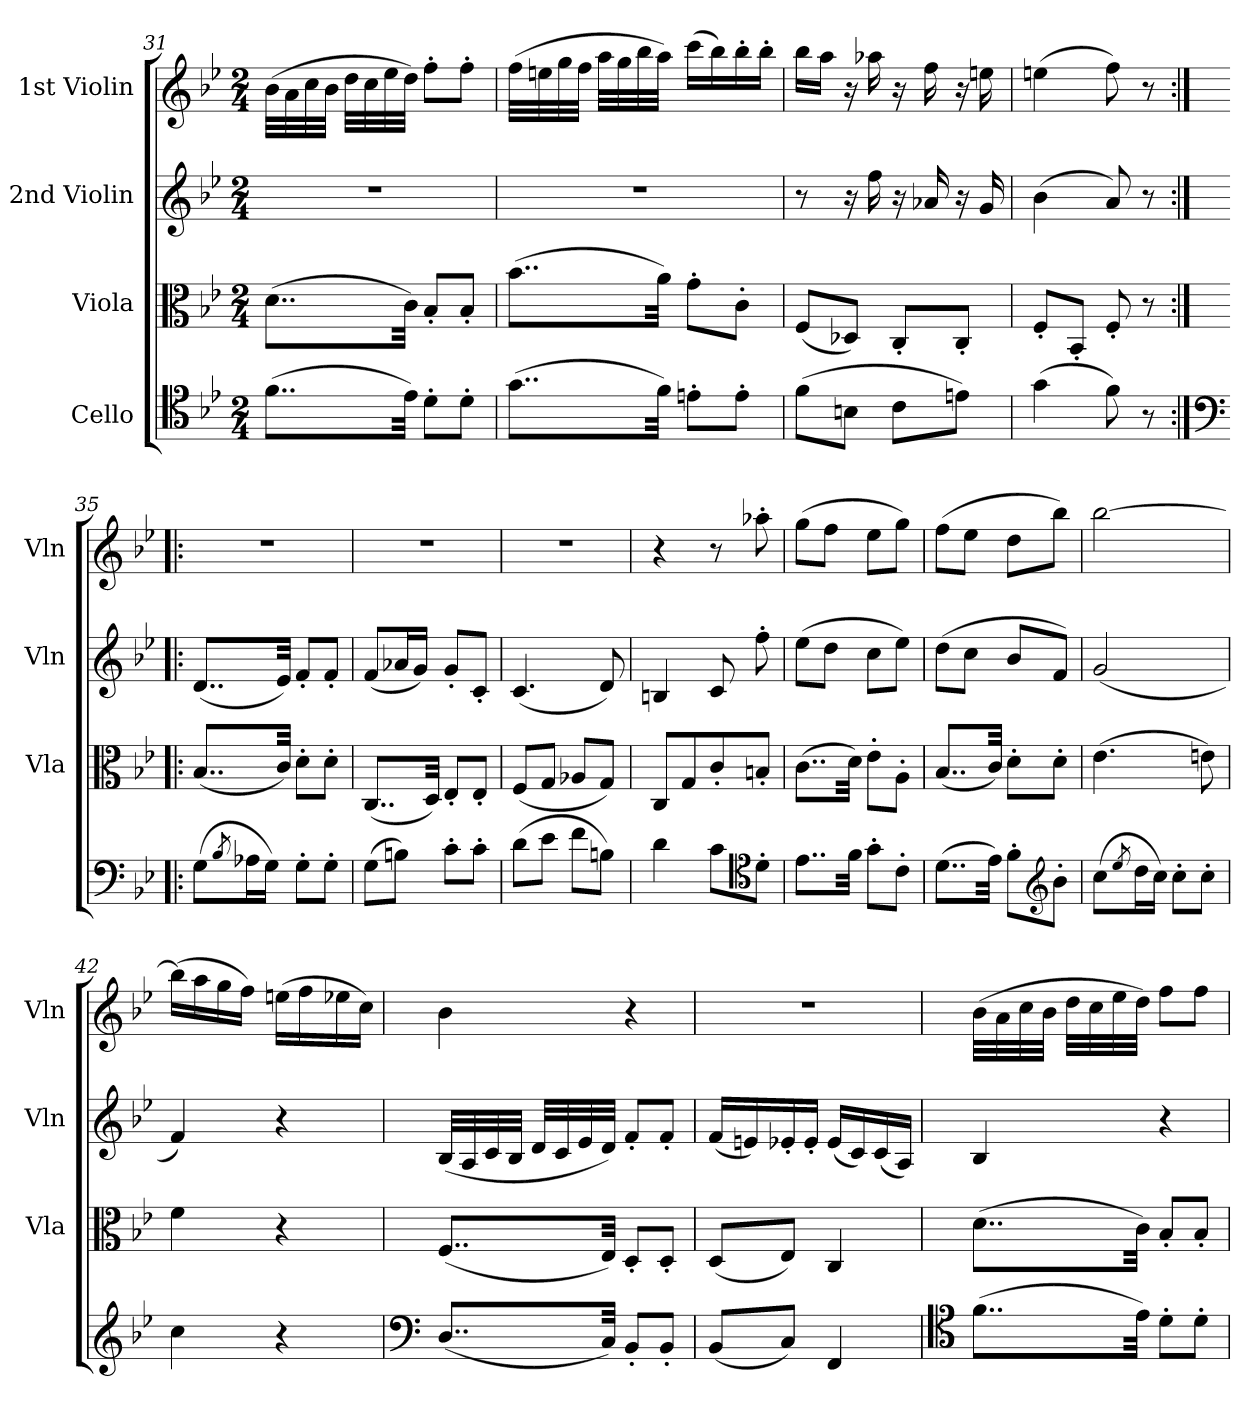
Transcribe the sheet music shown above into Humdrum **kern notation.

**kern	**kern	**kern	**kern
*part4	*part3	*part2	*part1
*staff4	*staff3	*staff2	*staff1
*I"Cello	*I"Viola	*I"2nd Violin	*I"1st Violin
*	*I'Vla	*I'Vln	*I'Vln
*clefC4	*clefC3	*clefG2	*clefG2
*k[b-e-]	*k[b-e-]	*k[b-e-]	*k[b-e-]
*B-:	*B-:	*B-:	*B-:
*M2/4	*M2/4	*M2/4	*M2/4
=31	=31	=31	=31
(8..f\L	(8..d\L	2r	(32b-\LLL
.	.	.	32a\
.	.	.	32cc\
.	.	.	32b-\JJJ
.	.	.	32dd\LLL
.	.	.	32cc\
.	.	.	32ee-\
32e-\Jkk)	32c\Jkk)	.	32dd\JJJ)
8d'\L	8B-'/L	.	8ff'\L
8d'\J	8B-'/J	.	8ff'\J
=32	=32	=32	=32
(8..g\L	(8..b-\L	2r	(32ff\LLL
.	.	.	32een\
.	.	.	32gg\
.	.	.	32ff\JJJ
.	.	.	32aa\LLL
.	.	.	32gg\
.	.	.	32bb-\
32f\Jkk)	32a\Jkk)	.	32aa\JJJ)
8en'\L	8g'\L	.	(16ccc\LL
.	.	.	16bb-\)
8e'\J	8c'\J	.	16bb-'\
.	.	.	16bb-'\JJ
=33	=33	=33	=33
(8f\L	(8F/L	8r	16bb-\LL
.	.	.	16aa\JJ
8Bn\J	8D-X/J)	16r	16r
.	.	16ff\	16aa-X\
8c\L	8C'/L	16r	16r
.	.	16a-X/	16ff\
8en\J)	8C'/J	16r	16r
.	.	16g/	16een\
=34	=34	=34	=34
(4g\	8F'/L	(4b-\	(4een\
.	8BB-'/J	.	.
8f\)	8F'/	8a/)	8ff\)
8r	8r	8r	8r
=35:|!|:	=35:|!|:	=35:|!|:	=35:|!|:
*clefF4	*	*	*
(8G\L	(8..B-/L	(8..d/L	2r
8qB-/	.	.	.
16A-X\L	.	.	.
16G\JJ)	.	.	.
.	32c/Jkk)	32e-/Jkk)	.
8G'\L	8d'\L	8f'/L	.
8G'\J	8d'\J	8f'/J	.
=36	=36	=36	=36
(8G\L	(8..C/L	(8f/L	2r
8Bn\J)	.	16a-X/L	.
.	.	16g/JJ)	.
.	32D/Jkk)	.	.
8c'\L	8E-'/L	8g'/L	.
8c'\J	8E-'/J	8c'/J	.
=37	=37	=37	=37
(8d\L	(8F/L	(4.c/	2r
8e-\J	8G/J	.	.
8f\L	8A-X/L	.	.
8Bn\J)	8G/J)	8d/)	.
=38	=38	=38	=38
4d\	8C/L	4Bn/	4r
.	8G/	.	.
8c\L	8c'/	8c/	8r
*clefC4	*	*	*
8d'\J	8Bn'/J	8ff'\	8aa-X'\
=39	=39	=39	=39
8..e-\L	(8..c\L	(8ee-\L	(8gg\L
.	.	8dd\J	8ff\J
32f\Jkk	32d\Jkk)	.	.
8g'\L	8e-'\L	8cc\L	8ee-\L
8c'\J	8A'\J	8ee-\J)	8gg\J)
=40	=40	=40	=40
(8..d\L	(8..B-/L	(8dd\L	(8ff\L
.	.	8cc\J	8ee-\J
32e-\Jkk)	32c/Jkk)	.	.
8f'\L	8d'\L	8b-/L	8dd\L
*clefG2	*	*	*
8b-'\J	8d'\J	8f/J)	8bb-\J)
=41	=41	=41	=41
(8cc\L	(4.e-\	(2g/	[2bb-\
8qee-/	.	.	.
16dd\L	.	.	.
16cc\JJ)	.	.	.
8cc'\L	.	.	.
8cc'\J	8en\)	.	.
=42	=42	=42	=42
4cc\	4f\	4f/)	(16bb-\LL]
.	.	.	16aa\
.	.	.	16gg\
.	.	.	16ff\JJ)
4r	4r	4r	(16een\LL
.	.	.	16ff\
.	.	.	16ee-X\
.	.	.	16cc\JJ)
=43	=43	=43	=43
*clefF4	*	*	*
(8..D/L	(8..F/L	(32B-/LLL	4b-\
.	.	32A/	.
.	.	32c/	.
.	.	32B-/JJJ	.
.	.	32d/LLL	.
.	.	32c/	.
.	.	32e-/	.
32C/Jkk)	32E-/Jkk)	32d/JJJ)	.
8BB-'/L	8D'/L	8f'/L	4r
8BB-'/J	8D'/J	8f'/J	.
=44	=44	=44	=44
(8BB-/L	(8D/L	(16f/LL	2r
.	.	16en/)	.
8C/J)	8E-/J)	16e-X'/	.
.	.	16e-'/JJ	.
4FF/	4C/	(16e-/LL	.
.	.	16c/)	.
.	.	(16c/	.
.	.	16A/JJ)	.
=45	=45	=45	=45
*clefC4	*	*	*
(8..f\L	(8..d\L	4B-/	(32b-\LLL
.	.	.	32a\
.	.	.	32cc\
.	.	.	32b-\JJJ
.	.	.	32dd\LLL
.	.	.	32cc\
.	.	.	32ee-\
32e-\Jkk)	32c\Jkk)	.	32dd\JJJ)
8d'\L	8B-'/L	4r	8ff\L
8d'\J	8B-'/J	.	8ff\J
=	=	=	=
*-	*-	*-	*-
